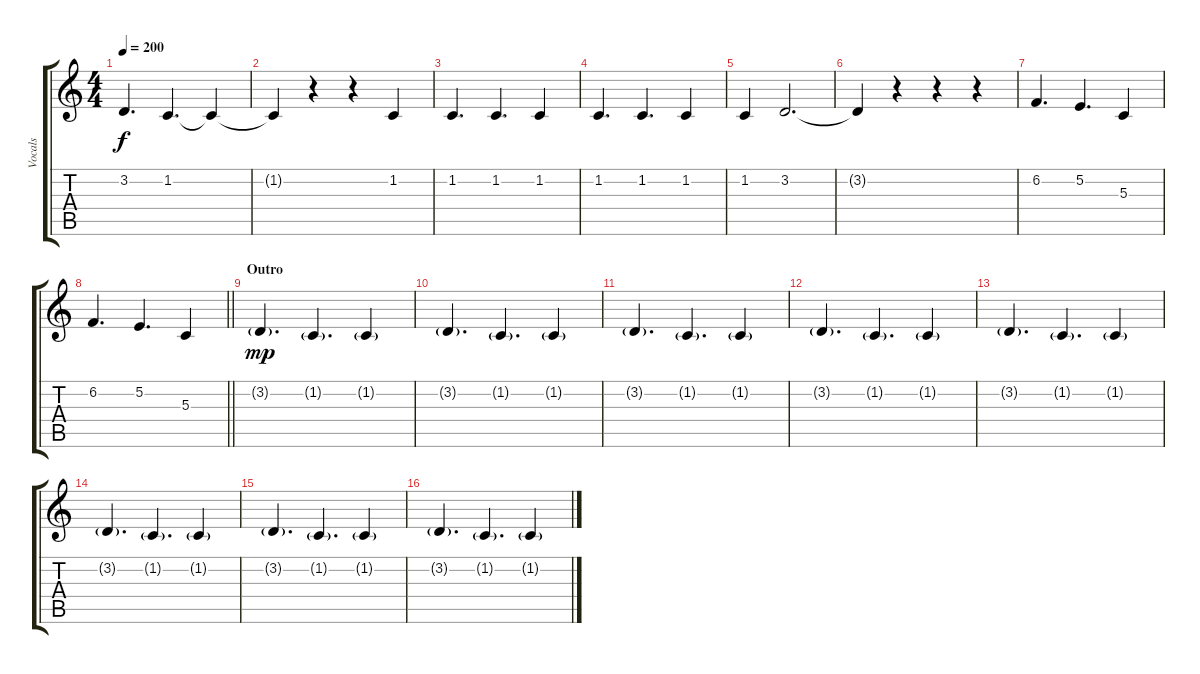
\track ("Vocals" "Vocals") {instrument altosax}
\staff {score tabs}
\tuning (E4 B3 G3 D3 A2 E2) {hide}
\ts (4 4)
\tempo 200
\clef g2
\ks c
3.2.4{d dy f} 1.2.4{d} 1.2{t}.4 |
1.2{t}.4 r.4 r.4 1.2.4 |
1.2.4{d} 1.2.4{d} 1.2.4 |
1.2.4{d} 1.2.4{d} 1.2.4 |
1.2.4 3.2.2{d} |
3.2{t}.4 r.4 r.4 r.4 |
6.2.4{d} 5.2.4{d} 5.3.4 |
\barLineRight lightlight
6.2.4{d} 5.2.4{d} 5.3.4 |
\section ("" "Outro")
3.2{g}.4{d dy mp} 1.2{g}.4{d} 1.2{g}.4 |
3.2{g}.4{d} 1.2{g}.4{d} 1.2{g}.4 |
3.2{g}.4{d} 1.2{g}.4{d} 1.2{g}.4 |
3.2{g}.4{d} 1.2{g}.4{d} 1.2{g}.4 |
3.2{g}.4{d} 1.2{g}.4{d} 1.2{g}.4 |
3.2{g}.4{d} 1.2{g}.4{d} 1.2{g}.4 |
3.2{g}.4{d} 1.2{g}.4{d} 1.2{g}.4 |
3.2{g}.4{d} 1.2{g}.4{d} 1.2{g}.4
